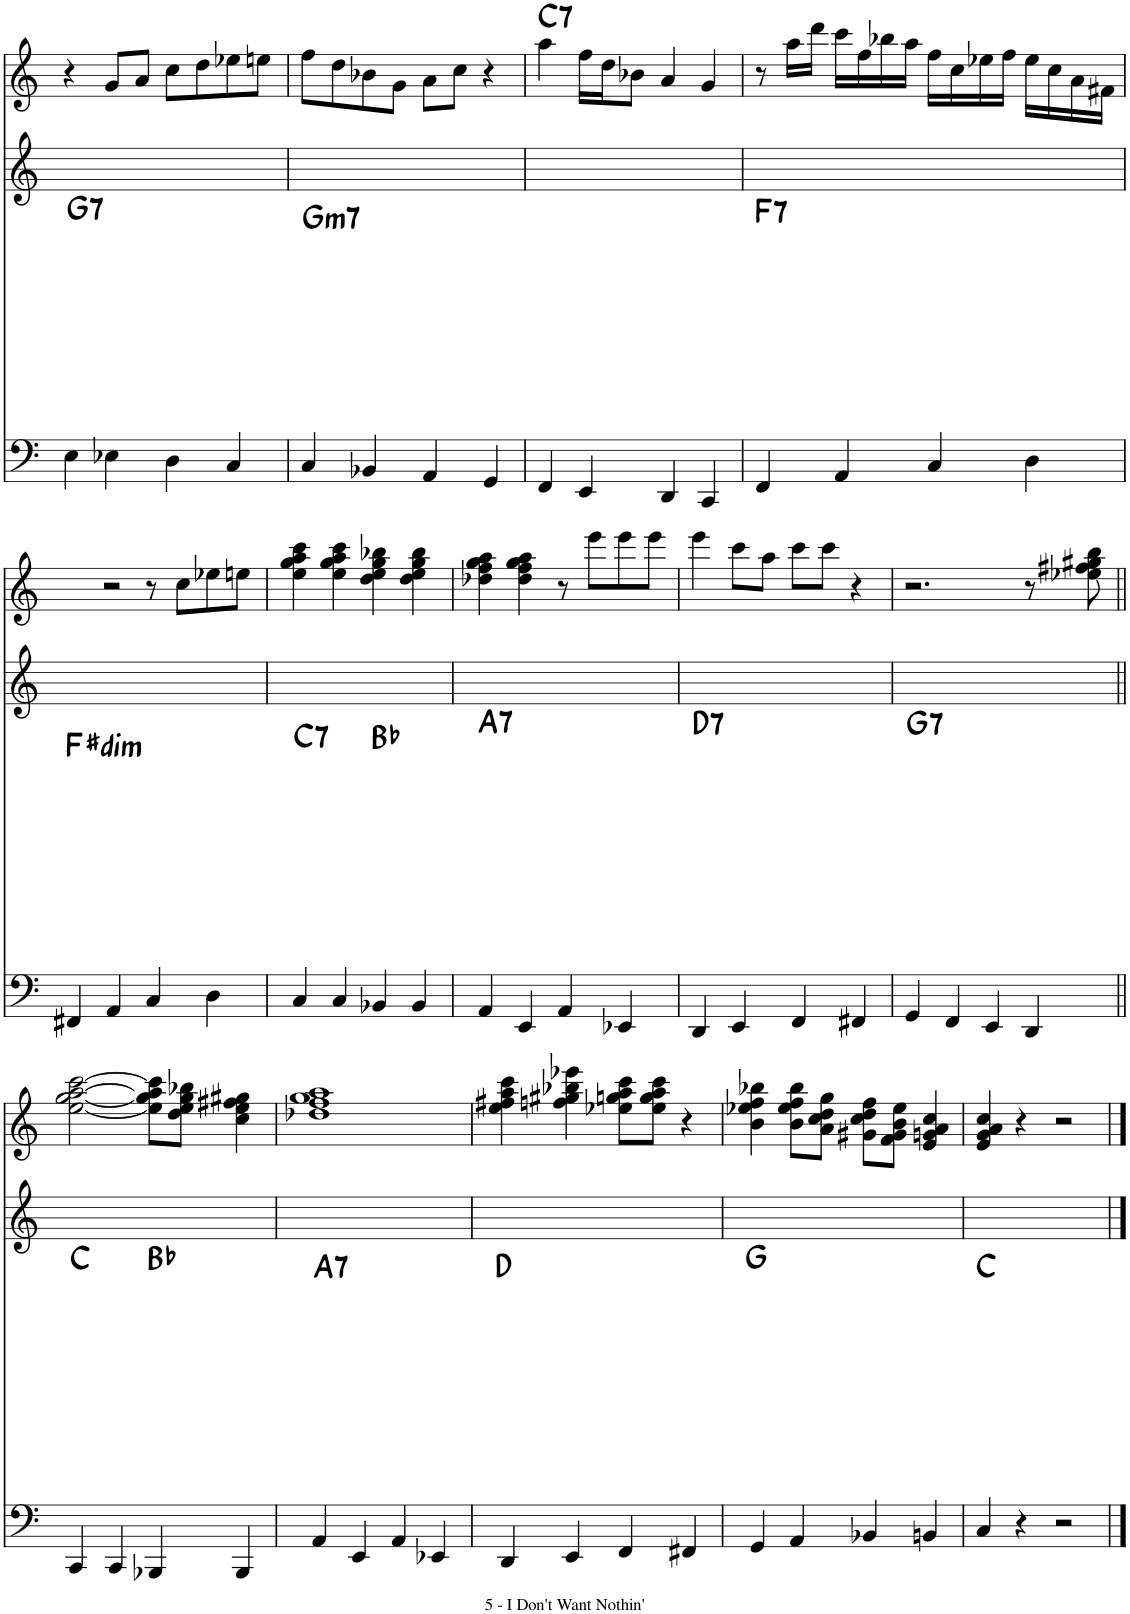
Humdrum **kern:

**kern	**harte	**kern	**kern	**harte
*part3	*part3	*part2	*part1	*part1
*staff3	*	*staff2	*staff1	*
*I"Fretless Electric Bass	*	*I"Piano	*I"Electronic Organ	*
*	*	*I'Pno	*I'Elec Org	*
!!LO:PB:g=z
*clefF4	*	*clefG2	*clefG2	*
*k[]	*	*k[]	*k[]	*
*M4/4	*	*M4/4	*M4/4	*
=60	=60	=60	=60	=60
!	!LO:H:kt=7	!	!	!
4E\	G:7	1ryy	4r	.
4E-X\	.	.	8g/L	.
.	.	.	8a/J	.
4D\	.	.	8cc\L	.
.	.	.	8dd\	.
4C/	.	.	8ee-X\	.
.	.	.	8een\J	.
=61	=61	=61	=61	=61
!	!LO:H:kt=m7	!	!	!
4C/	G:min7	1ryy	8ff\L	.
.	.	.	8dd\	.
4BB-X/	.	.	8b-X\	.
.	.	.	8g\J	.
4AA/	.	.	8a\L	.
.	.	.	8cc\J	.
4GG/	.	.	4r	.
=62	=62	=62	=62	=62
!	!	!	!	!LO:H:kt=7
4FF/	.	1ryy	4aa\	C:7
4EE/	.	.	16ff\LL	.
.	.	.	16dd\J	.
.	.	.	8b-X\J	.
4DD/	.	.	4a/	.
4CC/	.	.	4g/	.
=63	=63	=63	=63	=63
!	!LO:H:kt=7	!	!	!
4FF/	F:7	1ryy	8r	.
.	.	.	16aa\LL	.
.	.	.	16ddd\JJ	.
4AA/	.	.	16ccc\LL	.
.	.	.	16ff\	.
.	.	.	16bb-X\	.
.	.	.	16aa\JJ	.
4C/	.	.	16ff\LL	.
.	.	.	16cc\	.
.	.	.	16ee-X\	.
.	.	.	16ff\JJ	.
4D\	.	.	16ee-\LL	.
.	.	.	16cc\	.
.	.	.	16a\	.
.	.	.	16f#X\JJ	.
!!LO:LB:g=z
=64	=64	=64	=64	=64
!	!LO:H:kt=dim	!	!	!
4FF#X/	F#:dim	1ryy	2r	.
4AA/	.	.	.	.
4C/	.	.	8r	.
.	.	.	8cc\L	.
4D\	.	.	8ee-X\	.
.	.	.	8een\J	.
=65	=65	=65	=65	=65
!	!LO:H:kt=7	!	!	!
4C/	C:7	1ryy	4ee\ 4gg\ 4aa\ 4ccc\	.
4C/	.	.	4ee\ 4gg\ 4aa\ 4ccc\	.
4BB-X/	Bb:maj	.	4dd\ 4ee\ 4gg\ 4bb-X\	.
4BB-/	.	.	4dd\ 4ee\ 4gg\ 4bb-\	.
=66	=66	=66	=66	=66
!	!LO:H:kt=7	!	!	!
4AA/	A:7	1ryy	4dd-X\ 4ff\ 4gg\ 4aa\	.
4EE/	.	.	4dd-\ 4ff\ 4gg\ 4aa\	.
4AA/	.	.	8r	.
.	.	.	8eee\L	.
4EE-X/	.	.	8eee\	.
.	.	.	8eee\J	.
=67	=67	=67	=67	=67
!	!LO:H:kt=7	!	!	!
4DD/	D:7	1ryy	4eee\	.
4EE/	.	.	8ccc\L	.
.	.	.	8aa\J	.
4FF/	.	.	8ccc\L	.
.	.	.	8ccc\J	.
4FF#X/	.	.	4r	.
=68	=68	=68	=68	=68
!	!LO:H:kt=7	!	!	!
4GG/	G:7	1ryy	2.r	.
4FF/	.	.	.	.
4EE/	.	.	.	.
4DD/	.	.	8r	.
.	.	.	8ee-X\ 8ff#X\ 8gg#X\ 8bb\	.
!!LO:LB:g=z
=69||	=69||	=69||	=69||	=69||
4CC/	C:maj	1ryy	[2ee\ [2gg\ [2aa\ [2ccc\	.
4CC/	.	.	.	.
4BBB-X/	Bb:maj	.	8ee\] 8gg\] 8aa\] 8ccc\]L	.
.	.	.	8dd\ 8ee\ 8gg\ 8bb-X\J	.
4BBB-/	.	.	4cc\ 4ee\ 4ff#X\ 4gg#X\	.
=70	=70	=70	=70	=70
!	!LO:H:kt=7	!	!	!
4AA/	A:7	1ryy	1dd-X 1ff 1gg 1aa	.
4EE/	.	.	.	.
4AA/	.	.	.	.
4EE-X/	.	.	.	.
=71	=71	=71	=71	=71
4DD/	D:maj	1ryy	4ee\ 4ff#X\ 4aa\ 4ccc\	.
4EE/	.	.	4ffn\ 4gg#X\ 4bb-X\ 4eee-X\	.
4FF/	.	.	8ee-X\ 8ggn\ 8aa\ 8ccc\L	.
.	.	.	8ee-\ 8gg\ 8aa\ 8ccc\J	.
4FF#X/	.	.	4r	.
=72	=72	=72	=72	=72
4GG/	G:maj	1ryy	4b\ 4ee-X\ 4ff\ 4bb-X\	.
4AA/	.	.	8b\ 8ee-\ 8ff\ 8bb-\L	.
.	.	.	8a\ 8cc\ 8dd\ 8gg\J	.
4BB-X/	.	.	8g#X\ 8cc\ 8dd\ 8ff\L	.
.	.	.	8f\ 8g#\ 8b\ 8ee-\J	.
4BBn/	.	.	4e/ 4gn/ 4a/ 4cc/	.
=73	=73	=73	=73	=73
4C/	C:maj	1ryy	4e/ 4g/ 4a/ 4cc/	.
4r	.	.	4r	.
2r	.	.	2r	.
==	==	==	==	==
*-	*-	*-	*-	*-
